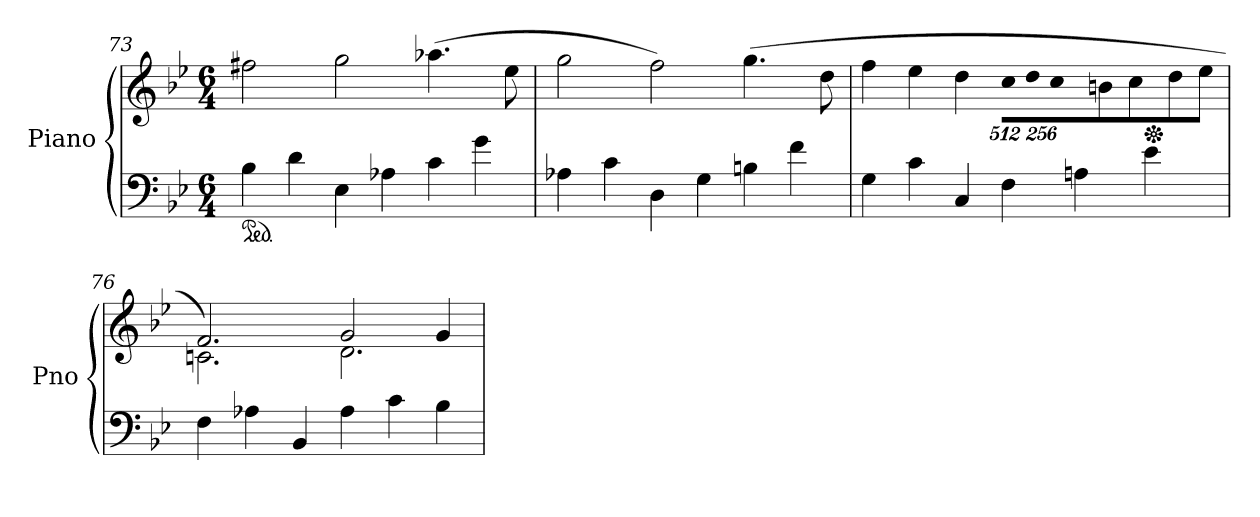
**kern	**kern
*part1	*part1
*staff2	*staff1
*I"Piano	*
*I'Pno	*
*clefF4	*clefG2
*k[b-e-]	*k[b-e-]
*B-:	*B-:
*M6/4	*M6/4
*ped	*
=73	=73
4B-\	2ff#X\
4d\	.
4E-\	2gg\
4A-X\	.
4c\	(>4.aa-X\
4g\	.
.	8ee-\
=74	=74
4A-X\	2gg\
4c\	.
4D\	2ff\)
4G\	.
4Bn\	(>4.gg\
4f\	.
.	8dd\
=75	=75
4G\	4ff\
4c\	4ee-\
4C/	4dd\
*	*Xbrackettup
!	!LO:N:vis=8
4F\	4096%341cc\L
!	!LO:N:vis=8
.	2048%171dd\
!	!LO:N:vis=8
.	4096%341cc\
4An\	8bn\
.	8cc\
*	*Xped
4e-\	8dd\
.	8ee-\J
!!LO:LB:g=z
=76	=76
*	*^
4F\	2.f/)	2.cn\
4A-X\	.	.
4BB-/	.	.
4A-\	2g/	2.d\
4c\	.	.
4B-\	4g/	.
*	*v	*v
=	=
*-	*-
